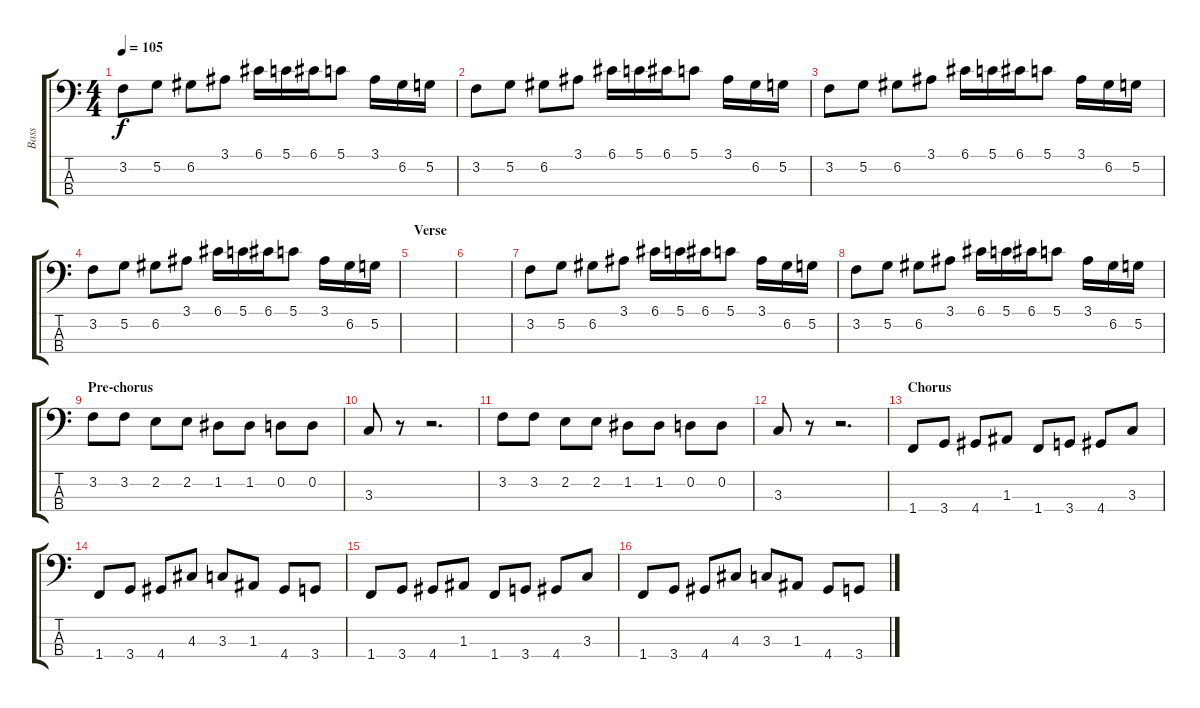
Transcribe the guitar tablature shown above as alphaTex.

\track ("Bass" "Bass") {instrument electricbassfinger}
\staff {score tabs}
\tuning (G2 D2 A1 E1) {hide}
\ts (4 4)
\tempo 105
\clef f4
\ks c
3.2.8{dy f} 5.2.8 6.2.8 3.1.8 6.1.16 5.1.16 6.1.16 5.1.8 3.1.16 6.2.16 5.2.16 |
3.2.8 5.2.8 6.2.8 3.1.8 6.1.16 5.1.16 6.1.16 5.1.8 3.1.16 6.2.16 5.2.16 |
3.2.8 5.2.8 6.2.8 3.1.8 6.1.16 5.1.16 6.1.16 5.1.8 3.1.16 6.2.16 5.2.16 |
3.2.8 5.2.8 6.2.8 3.1.8 6.1.16 5.1.16 6.1.16 5.1.8 3.1.16 6.2.16 5.2.16 |
\section ("" "Verse")
|
|
3.2.8 5.2.8 6.2.8 3.1.8 6.1.16 5.1.16 6.1.16 5.1.8 3.1.16 6.2.16 5.2.16 |
3.2.8 5.2.8 6.2.8 3.1.8 6.1.16 5.1.16 6.1.16 5.1.8 3.1.16 6.2.16 5.2.16 |
\section ("" "Pre-chorus")
3.2.8 3.2.8 2.2.8 2.2.8 1.2.8 1.2.8 0.2.8 0.2.8 |
3.3.8 r.8 r.2{d} |
3.2.8 3.2.8 2.2.8 2.2.8 1.2.8 1.2.8 0.2.8 0.2.8 |
3.3.8 r.8 r.2{d} |
\section ("" "Chorus")
1.4.8 3.4.8 4.4.8 1.3.8 1.4.8 3.4.8 4.4.8 3.3.8 |
1.4.8 3.4.8 4.4.8 4.3.8 3.3.8 1.3.8 4.4.8 3.4.8 |
1.4.8 3.4.8 4.4.8 1.3.8 1.4.8 3.4.8 4.4.8 3.3.8 |
1.4.8 3.4.8 4.4.8 4.3.8 3.3.8 1.3.8 4.4.8 3.4.8
